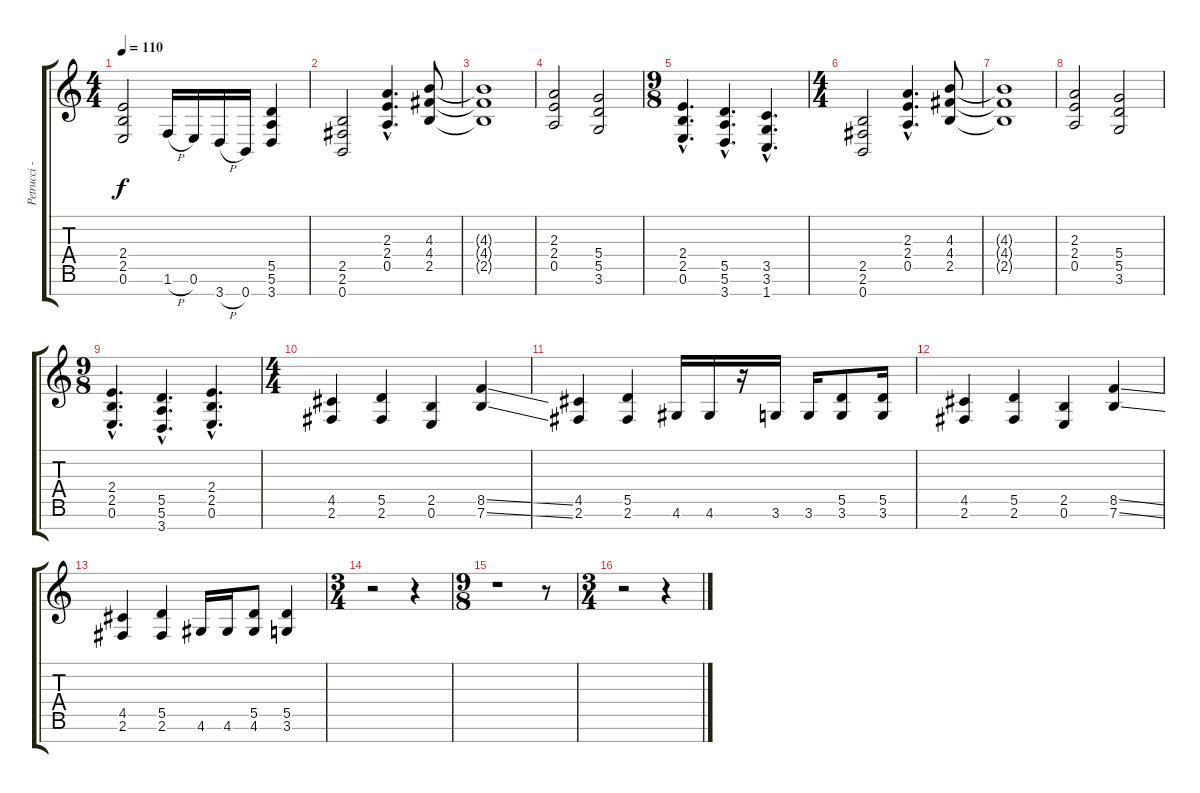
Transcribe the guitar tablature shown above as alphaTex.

\track ("Petrucci - Distortion 7st." "Petrucci -") {instrument overdrivenguitar}
\staff {score tabs}
\tuning (E4 B3 G3 D3 A2 E2 B1) {hide}
\ts (4 4)
\tempo 110
\clef g2
\ks c
(2.4 2.5 0.6).2{dy f} 1.6{h}.16 0.6.16 3.7{h}.16 0.7.16 (5.5 5.6 3.7).4 |
(2.5 2.6 0.7).2 (2.3{hac} 2.4{hac} 0.5{hac}).4{d} (4.3 4.4 2.5).8 |
(4.3{t} 4.4{t} 2.5{t}).1 |
(2.3 2.4 0.5).2 (5.4 5.5 3.6).2 |
\ts (9 8)
(2.4{hac} 2.5{hac} 0.6{hac}).4{d} (5.5{hac} 5.6{hac} 3.7{hac}).4{d} (3.5{hac} 3.6{hac} 1.7{hac}).4{d} |
\ts (4 4)
(2.5 2.6 0.7).2 (2.3{hac} 2.4{hac} 0.5{hac}).4{d} (4.3 4.4 2.5).8 |
(4.3{t} 4.4{t} 2.5{t}).1 |
(2.3 2.4 0.5).2 (5.4 5.5 3.6).2 |
\ts (9 8)
(2.4{hac} 2.5{hac} 0.6{hac}).4{d} (5.5{hac} 5.6{hac} 3.7{hac}).4{d} (2.4{hac} 2.5{hac} 0.6{hac}).4{d} |
\ts (4 4)
(4.5 2.6).4 (5.5 2.6).4 (2.5 0.6).4 (8.5{ss} 7.6{ss}).4 |
(4.5 2.6).4 (5.5 2.6).4 4.6.16 4.6.16 r.16 3.6.16 3.6.16 (5.5 3.6).8 (5.5 3.6).16 |
(4.5 2.6).4 (5.5 2.6).4 (2.5 0.6).4 (8.5{ss} 7.6{ss}).4 |
(4.5 2.6).4 (5.5 2.6).4 4.6.16 4.6.16 (5.5 4.6).8 (5.5 3.6).4 |
\ts (3 4)
r.2 r.4 |
\ts (9 8)
r.1 r.8 |
\ts (3 4)
r.2 r.4
